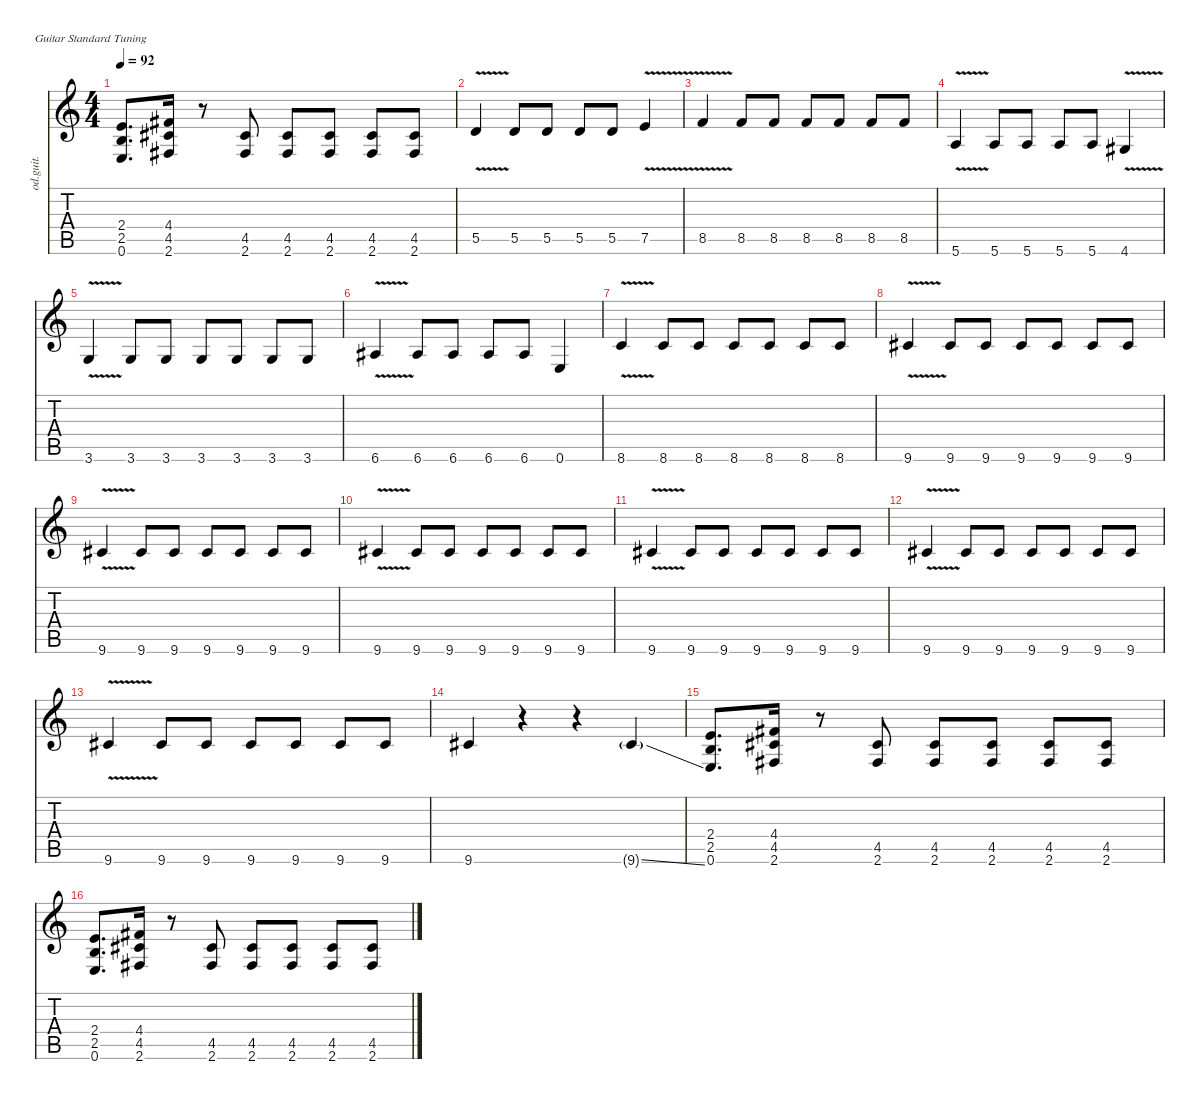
\defaultSystemsLayout 4
\hideDynamics
\bracketExtendMode nobrackets
\otherSystemsTrackNameOrientation horizontal
\track ("Rythm" "od.guit.") {instrument overdrivenguitar}
\staff {score tabs}
\tuning (E4 B3 G3 D3 A2 E2)
\ts (4 4)
\tempo 92
\clef g2
\ks c
(2.4 2.5 0.6).8{d dy f beam Up} (4.4{acc #} 4.5{acc #} 2.6{acc #}).16{beam Up} r.8{beam Up} (4.5{acc #} 2.6{acc #}).8{beam Up} (4.5{acc #} 2.6{acc #}).8{beam Up} (4.5{acc #} 2.6{acc #}).8{beam Up} (4.5{acc #} 2.6{acc #}).8{beam Up} (4.5{acc #} 2.6{acc #}).8{beam Up} |
5.5{v}.4{beam Up} 5.5.8{beam Up} 5.5.8{beam Up} 5.5.8{beam Up} 5.5.8{beam Up} 7.5{v}.4{beam Up} |
8.5{v}.4{beam Up} 8.5.8{beam Up} 8.5.8{beam Up} 8.5.8{beam Up} 8.5.8{beam Up} 8.5.8{beam Up} 8.5.8{beam Up} |
5.6{v}.4{beam Up} 5.6.8{beam Up} 5.6.8{beam Up} 5.6.8{beam Up} 5.6.8{beam Up} 4.6{v acc #}.4{beam Up} |
3.6{v}.4{beam Up} 3.6.8{beam Up} 3.6.8{beam Up} 3.6.8{beam Up} 3.6.8{beam Up} 3.6.8{beam Up} 3.6.8{beam Up} |
6.6{v acc #}.4{beam Up} 6.6{acc #}.8{beam Up} 6.6{acc #}.8{beam Up} 6.6{acc #}.8{beam Up} 6.6{acc #}.8{beam Up} 0.6.4{beam Up} |
8.6{v}.4{beam Up} 8.6.8{beam Up} 8.6.8{beam Up} 8.6.8{beam Up} 8.6.8{beam Up} 8.6.8{beam Up} 8.6.8{beam Up} |
9.6{v acc #}.4{beam Up} 9.6{acc #}.8{beam Up} 9.6{acc #}.8{beam Up} 9.6{acc #}.8{beam Up} 9.6{acc #}.8{beam Up} 9.6{acc #}.8{beam Up} 9.6{acc #}.8{beam Up} |
9.6{v acc #}.4{beam Up} 9.6{acc #}.8{beam Up} 9.6{acc #}.8{beam Up} 9.6{acc #}.8{beam Up} 9.6{acc #}.8{beam Up} 9.6{acc #}.8{beam Up} 9.6{acc #}.8{beam Up} |
9.6{v acc #}.4{beam Up} 9.6{acc #}.8{beam Up} 9.6{acc #}.8{beam Up} 9.6{acc #}.8{beam Up} 9.6{acc #}.8{beam Up} 9.6{acc #}.8{beam Up} 9.6{acc #}.8{beam Up} |
9.6{v acc #}.4{beam Up} 9.6{acc #}.8{beam Up} 9.6{acc #}.8{beam Up} 9.6{acc #}.8{beam Up} 9.6{acc #}.8{beam Up} 9.6{acc #}.8{beam Up} 9.6{acc #}.8{beam Up} |
9.6{v acc #}.4{beam Up} 9.6{acc #}.8{beam Up} 9.6{acc #}.8{beam Up} 9.6{acc #}.8{beam Up} 9.6{acc #}.8{beam Up} 9.6{acc #}.8{beam Up} 9.6{acc #}.8{beam Up} |
9.6{v acc #}.4{beam Up} 9.6{acc #}.8{beam Up} 9.6{acc #}.8{beam Up} 9.6{acc #}.8{beam Up} 9.6{acc #}.8{beam Up} 9.6{acc #}.8{beam Up} 9.6{acc #}.8{beam Up} |
9.6{acc #}.4{beam Up} r.4{beam Up} r.4{beam Up} 9.6{ss g acc #}.4{beam Up} |
(2.4 2.5 0.6).8{d beam Up} (4.4{acc #} 4.5{acc #} 2.6{acc #}).16{beam Up} r.8{beam Up} (4.5{acc #} 2.6{acc #}).8{beam Up} (4.5{acc #} 2.6{acc #}).8{beam Up} (4.5{acc #} 2.6{acc #}).8{beam Up} (4.5{acc #} 2.6{acc #}).8{beam Up} (4.5{acc #} 2.6{acc #}).8{beam Up} |
(2.4 2.5 0.6).8{d beam Up} (4.4{acc #} 4.5{acc #} 2.6{acc #}).16{beam Up} r.8{beam Up} (4.5{acc #} 2.6{acc #}).8{beam Up} (4.5{acc #} 2.6{acc #}).8{beam Up} (4.5{acc #} 2.6{acc #}).8{beam Up} (4.5{acc #} 2.6{acc #}).8{beam Up} (4.5{acc #} 2.6{acc #}).8{beam Up}
